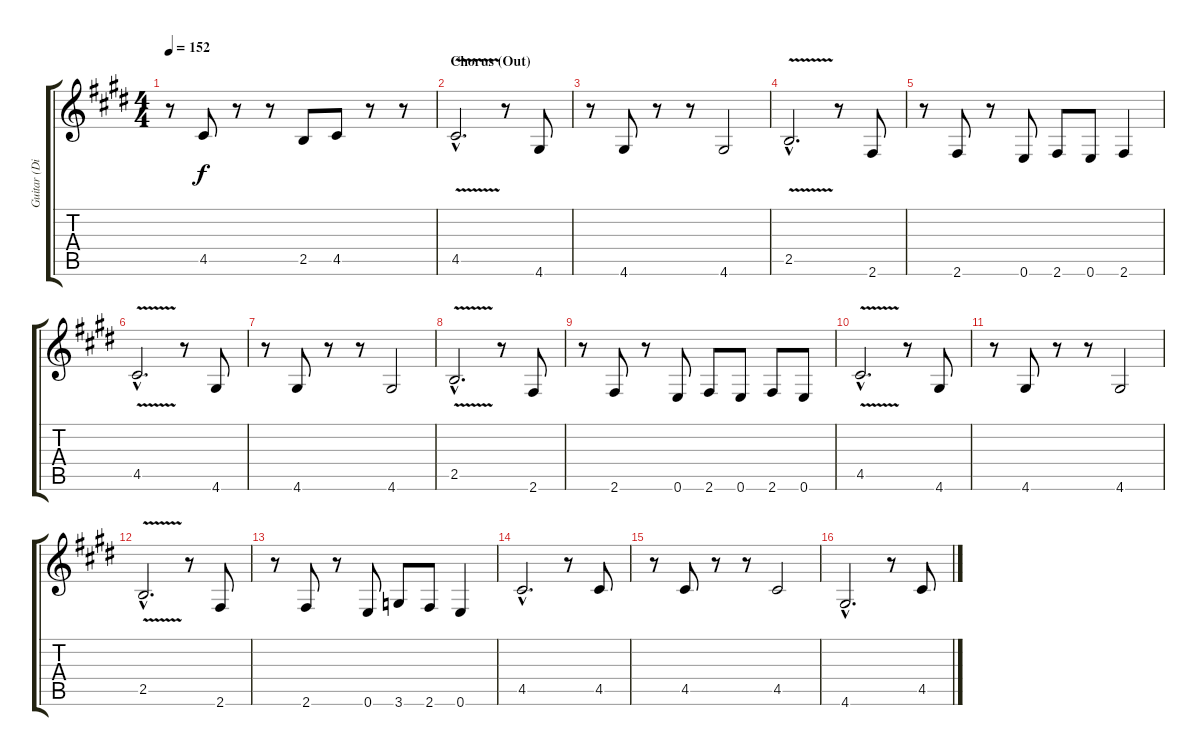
\track ("Guitar (Distortion)" "Guitar (Di") {instrument overdrivenguitar}
\staff {score tabs}
\tuning (E4 B3 G3 D3 A2 E2) {hide}
\ts (4 4)
\tempo 152
\clef g2
\ks c#minor
r.8{dy f} 4.5.8 r.8 r.8 2.5.8 4.5.8 r.8 r.8 |
\section ("" "Chorus (Out)")
4.5{v hac}.2{d} r.8 4.6.8 |
r.8 4.6.8 r.8 r.8 4.6.2 |
2.5{v hac}.2{d} r.8 2.6.8 |
r.8 2.6.8 r.8 0.6.8 2.6.8 0.6.8 2.6.4 |
4.5{v hac}.2{d} r.8 4.6.8 |
r.8 4.6.8 r.8 r.8 4.6.2 |
2.5{v hac}.2{d} r.8 2.6.8 |
r.8 2.6.8 r.8 0.6.8 2.6.8 0.6.8 2.6.8 0.6.8 |
4.5{v hac}.2{d} r.8 4.6.8 |
r.8 4.6.8 r.8 r.8 4.6.2 |
2.5{v hac}.2{d} r.8 2.6.8 |
r.8 2.6.8 r.8 0.6.8 3.6.8 2.6.8 0.6.4 |
4.5{hac}.2{d} r.8 4.5.8 |
r.8 4.5.8 r.8 r.8 4.5.2 |
4.6{hac}.2{d} r.8 4.5.8
